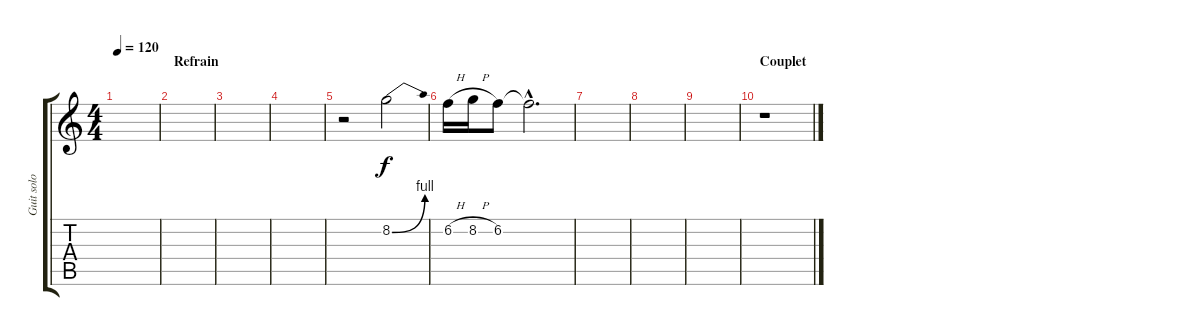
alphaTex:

\track ("Guit solo" "Guit solo") {instrument overdrivenguitar}
\staff {score tabs}
\tuning (E4 B3 G3 D3 A2 E2) {hide}
\ts (4 4)
\tempo 120
\clef g2
\ks c
|
\section ("" "Refrain")
|
|
|
r.2 8.2{be (bend 0 0 60 4)}.2 |
6.2{h}.16{dy f volume 4} 8.2{h}.16 6.2.8 6.2{hac t}.2{d} |
|
|
|
\section ("" "Couplet")
r.1
